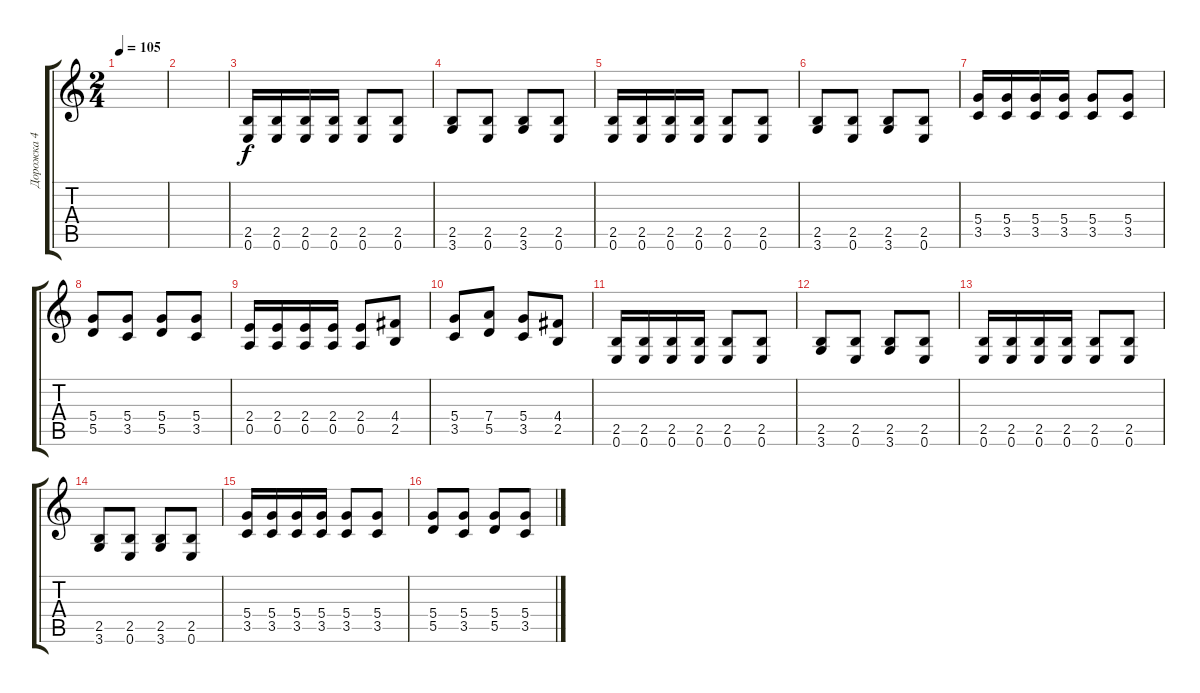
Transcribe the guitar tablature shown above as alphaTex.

\track ("Дорожка 4" "Дорожка 4") {instrument overdrivenguitar}
\staff {score tabs}
\tuning (E4 B3 G3 D3 A2 E2) {hide}
\ts (2 4)
\tempo 105
\clef g2
\ks c
|
|
(2.5 0.6).16{balance 8} (2.5 0.6).16 (2.5 0.6).16 (2.5 0.6).16 (2.5 0.6).8 (2.5 0.6).8 |
(2.5 3.6).8 (2.5 0.6).8 (2.5 3.6).8 (2.5 0.6).8 |
(2.5 0.6).16 (2.5 0.6).16 (2.5 0.6).16 (2.5 0.6).16 (2.5 0.6).8 (2.5 0.6).8 |
(2.5 3.6).8 (2.5 0.6).8 (2.5 3.6).8 (2.5 0.6).8 |
(5.4 3.5).16 (5.4 3.5).16 (5.4 3.5).16 (5.4 3.5).16 (5.4 3.5).8 (5.4 3.5).8 |
(5.4 5.5).8 (5.4 3.5).8 (5.4 5.5).8 (5.4 3.5).8 |
(2.4 0.5).16 (2.4 0.5).16 (2.4 0.5).16 (2.4 0.5).16 (2.4 0.5).8 (4.4 2.5).8 |
(5.4 3.5).8 (7.4 5.5).8 (5.4 3.5).8 (4.4 2.5).8 |
(2.5 0.6).16 (2.5 0.6).16 (2.5 0.6).16 (2.5 0.6).16 (2.5 0.6).8 (2.5 0.6).8 |
(2.5 3.6).8 (2.5 0.6).8 (2.5 3.6).8 (2.5 0.6).8 |
(2.5 0.6).16 (2.5 0.6).16 (2.5 0.6).16 (2.5 0.6).16 (2.5 0.6).8 (2.5 0.6).8 |
(2.5 3.6).8 (2.5 0.6).8 (2.5 3.6).8 (2.5 0.6).8 |
(5.4 3.5).16 (5.4 3.5).16 (5.4 3.5).16 (5.4 3.5).16 (5.4 3.5).8 (5.4 3.5).8 |
(5.4 5.5).8 (5.4 3.5).8 (5.4 5.5).8 (5.4 3.5).8
